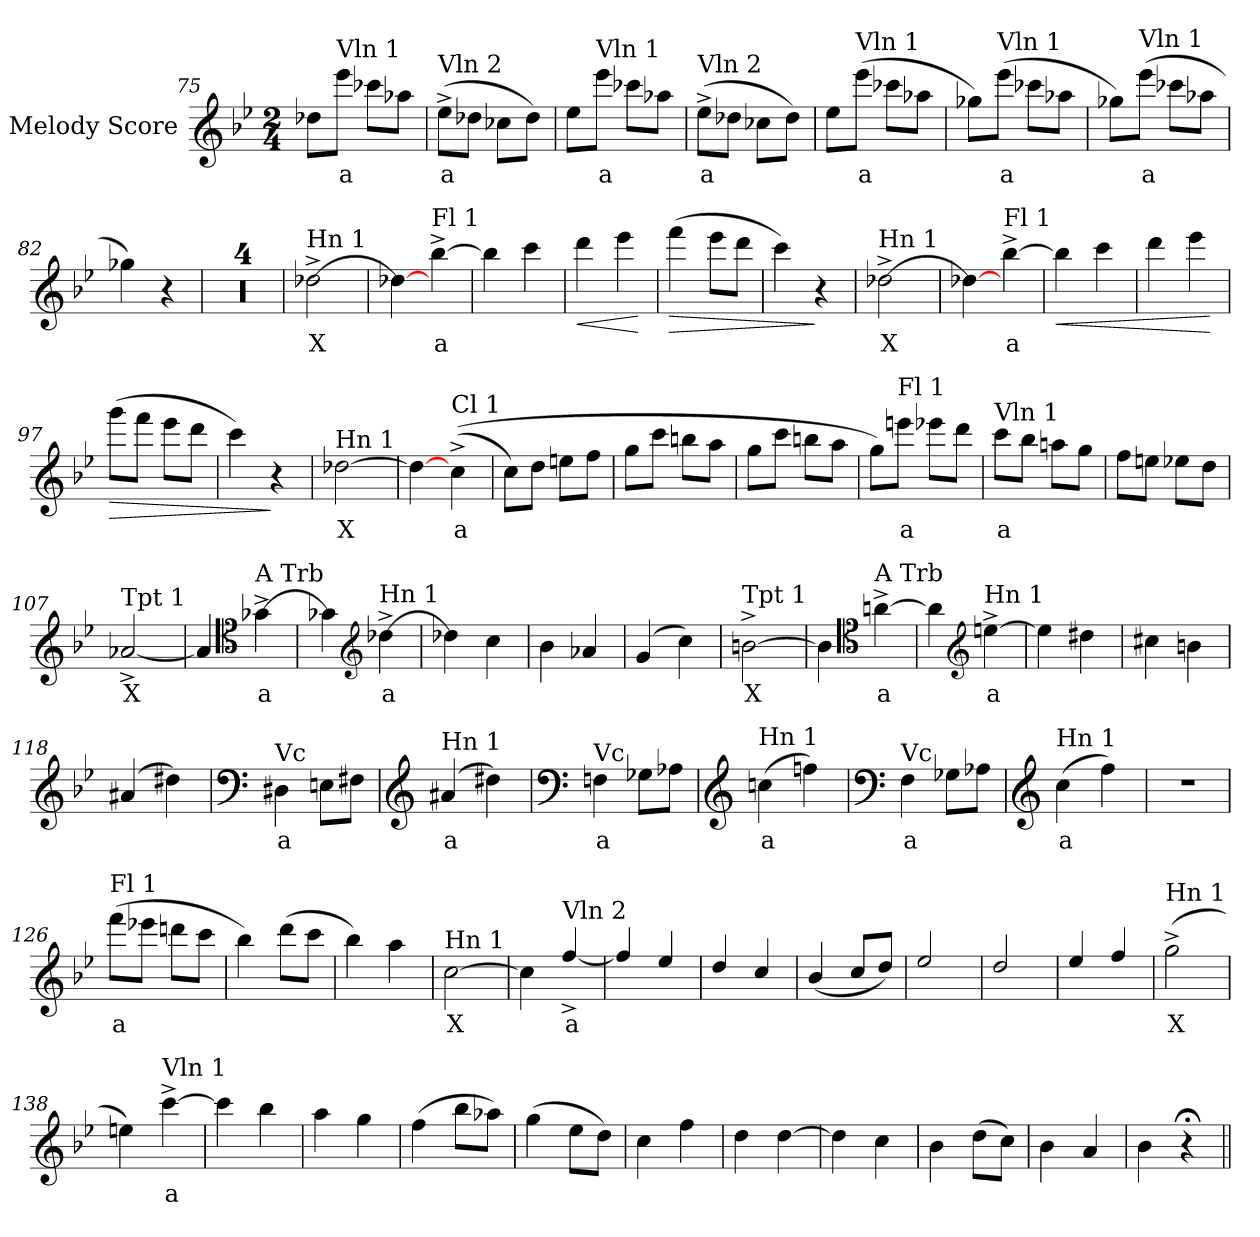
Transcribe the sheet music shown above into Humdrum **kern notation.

**kern	**text	**dynam
*part1	*part1	*part1
*staff1	*staff1	*staff1
*I"Melody Score	*	*
*clefG2	*	*
*k[b-e-]	*	*
*M2/4	*	*
=75	=75	=75
8dd-X\L	.	.
!LO:TX:a:t=Vln 1	!	!
!	!LO:LY:b:color=#FF0000	!
8eee-\J	a	.
8ccc-X\L	.	.
8aa-X\J	.	.
=76	=76	=76
!LO:TX:a:t=Vln 2	!	!
!	!LO:LY:b:color=#FF0000	!
(8ee-^\L	a	.
8dd-X\J	.	.
8cc-X\L	.	.
8dd-\J)	.	.
=77	=77	=77
8ee-\L	.	.
!LO:TX:a:t=Vln 1	!	!
!	!LO:LY:b:color=#FF0000	!
8eee-\J	a	.
8ccc-X\L	.	.
8aa-X\J	.	.
=78	=78	=78
!LO:TX:a:t=Vln 2	!	!
!	!LO:LY:b:color=#FF0000	!
(8ee-^\L	a	.
8dd-X\J	.	.
8cc-X\L	.	.
8dd-\J)	.	.
=79	=79	=79
8ee-\L	.	.
!LO:TX:a:t=Vln 1	!	!
!	!LO:LY:b:color=#FF0000	!
(8eee-\J	a	.
8ccc-X\L	.	.
8aa-X\J	.	.
=80	=80	=80
8gg-X\L)	.	.
!LO:TX:a:t=Vln 1	!	!
!	!LO:LY:b:color=#FF0000	!
(8eee-\J	a	.
8ccc-X\L	.	.
8aa-X\J	.	.
=81	=81	=81
8gg-X\L)	.	.
!LO:TX:a:t=Vln 1	!	!
!	!LO:LY:b:color=#FF0000	!
(8eee-\J	a	.
8ccc-X\L	.	.
8aa-X\J	.	.
=82	=82	=82
4gg-X\)	.	.
4r	.	.
=83	=83	=83
2r	.	.
=84	=84	=84
2r	.	.
=85	=85	=85
2r	.	.
=86	=86	=86
2r	.	.
=87	=87	=87
!LO:TX:a:t=Hn 1	!	!
!	!LO:LY:b:color=#FF0000	!
[2dd-X^\	X	.
=88	=88	=88
4dd-X\_	.	.
!LO:TX:a:t=Fl 1	!	!
!	!LO:LY:b:color=#FF0000	!
[4bb-^>\	a	.
=89	=89	=89
4bb->\]	.	.
4ccc>\	.	.
=90	=90	=90
!	!	!LO:HP:b
4ddd>\	.	<
4eee->\	.	.
.	.	[
=91	=91	=91
!	!	!LO:HP:b
(4fff\	.	>
8eee-\L	.	.
8ddd\J	.	.
=92	=92	=92
4ccc\)	.	.
4r	.	]
=93	=93	=93
!LO:TX:a:t=Hn 1	!	!
!	!LO:LY:b:color=#FF0000	!
[2dd-X^\	X	.
=94	=94	=94
4dd-X\_	.	.
!LO:TX:a:t=Fl 1	!	!
!	!LO:LY:b:color=#FF0000	!
[4bb-^>\	a	.
=95	=95	=95
!	!	!LO:HP:b
4bb->\]	.	<
4ccc>\	.	.
=96	=96	=96
4ddd>\	.	.
4eee->\	.	.
.	.	[
=97	=97	=97
!	!	!LO:HP:b
(8ggg\L	.	>
8fff\J	.	.
8eee-\L	.	.
8ddd\J	.	.
=98	=98	=98
4ccc\)	.	.
4r	.	]
=99	=99	=99
!LO:TX:a:t=Hn 1	!	!
!	!LO:LY:b:color=#FF0000	!
[2dd-X\	X	.
=100	=100	=100
4dd-\_	.	.
!LO:TX:a:t=Cl 1	!	!
!	!LO:LY:b:color=#FF0000	!
((4cc^\	a	.
=101	=101	=101
8cc\L)	.	.
8dd\J	.	.
8ee\L	.	.
8ff\J	.	.
=102	=102	=102
8gg\L	.	.
8ccc\J	.	.
8bb\L	.	.
8aa\J	.	.
=103	=103	=103
8gg\L	.	.
8ccc\J	.	.
8bb\L	.	.
8aa\J	.	.
=104	=104	=104
8gg\L)	.	.
!LO:TX:a:t=Fl 1	!	!
!	!LO:LY:b:color=#FF0000	!
8eeen\J	a	.
8eee-X\L	.	.
8ddd\J	.	.
=105	=105	=105
!LO:TX:a:t=Vln 1	!	!
!	!LO:LY:b:color=#FF0000	!
8ccc\L	a	.
8bb-\J	.	.
8aan\L	.	.
8gg\J	.	.
=106	=106	=106
8ff\L	.	.
8een\J	.	.
8ee-X\L	.	.
8dd\J	.	.
=107	=107	=107
!LO:TX:a:t=Tpt 1	!	!
!	!LO:LY:b:color=#FF0000	!
[2a-X^>/	X	.
=108	=108	=108
4a-/]	.	.
*clefC4	*	*
!LO:TX:a:t=A Trb	!	!
!	!LO:LY:b:color=#FF0000	!
[4g-X^\	a	.
=109	=109	=109
4g-X\]	.	.
*clefG2	*	*
!LO:TX:a:t=Hn 1	!	!
!	!LO:LY:b:color=#FF0000	!
[4dd-X^\	a	.
=110	=110	=110
4dd-X\]	.	.
4cc\	.	.
=111	=111	=111
4b-\	.	.
4a-X/	.	.
=112	=112	=112
(4g/	.	.
4cc\)	.	.
=113	=113	=113
!LO:TX:a:t=Tpt 1	!	!
!	!LO:LY:b:color=#FF0000	!
[2bn^>\	X	.
=114	=114	=114
4b\]	.	.
*clefC4	*	*
!LO:TX:a:t=A Trb	!	!
!	!LO:LY:b:color=#FF0000	!
[4an^\	a	.
=115	=115	=115
4a\]	.	.
*clefG2	*	*
!LO:TX:a:t=Hn 1	!	!
!	!LO:LY:b:color=#FF0000	!
[4een^\	a	.
=116	=116	=116
4ee\]	.	.
4dd#X\	.	.
=117	=117	=117
4cc#X\	.	.
4bn\	.	.
=118	=118	=118
(4a#X/	.	.
4dd#X\)	.	.
=119	=119	=119
*clefF4	*	*
!LO:TX:a:t=Vc	!	!
!	!LO:LY:b:color=#FF0000	!
4D#X\	a	.
8En\L	.	.
8F#X\J	.	.
=120	=120	=120
*clefG2	*	*
!LO:TX:a:t=Hn 1	!	!
!	!LO:LY:b:color=#FF0000	!
(4a#X/	a	.
4dd#X\)	.	.
=121	=121	=121
*clefF4	*	*
!LO:TX:a:t=Vc	!	!
!	!LO:LY:b:color=#FF0000	!
4Fn\	a	.
8G-X\L	.	.
8A-X\J	.	.
=122	=122	=122
*clefG2	*	*
!LO:TX:a:t=Hn 1	!	!
!	!LO:LY:b:color=#FF0000	!
(4ccn\	a	.
4ffn\)	.	.
=123	=123	=123
*clefF4	*	*
!LO:TX:a:t=Vc	!	!
!	!LO:LY:b:color=#FF0000	!
4F\	a	.
8G-X\L	.	.
8A-X\J	.	.
=124	=124	=124
*clefG2	*	*
!LO:TX:a:t=Hn 1	!	!
!	!LO:LY:b:color=#FF0000	!
(4cc\	a	.
4ff\)	.	.
=125	=125	=125
2r	.	.
=126	=126	=126
!LO:TX:a:t=Fl 1	!	!
!	!LO:LY:b:color=#FF0000	!
(8fff\L	a	.
8eee-X\J	.	.
8dddn\L	.	.
8ccc\J	.	.
=127	=127	=127
4bb-\)	.	.
(8ddd\L	.	.
8ccc\J	.	.
=128	=128	=128
4bb-\)	.	.
4aa\	.	.
=129	=129	=129
!LO:TX:a:t=Hn 1	!	!
!	!LO:LY:b:color=#FF0000	!
[2cc\	X	.
=130	=130	=130
4cc\]	.	.
!LO:TX:a:t=Vln 2	!	!
!	!LO:LY:b:color=#FF0000	!
[4ff^/	a	.
=131	=131	=131
4ff/]	.	.
4ee-/	.	.
=132	=132	=132
4dd/	.	.
4cc/	.	.
=133	=133	=133
(4b-/	.	.
8cc/L	.	.
8dd/J)	.	.
=134	=134	=134
2ee-/	.	.
=135	=135	=135
2dd/	.	.
=136	=136	=136
4ee-/	.	.
4ff/	.	.
=137	=137	=137
!LO:TX:a:t=Hn 1	!	!
!	!LO:LY:b:color=#FF0000	!
(2gg^\	X	.
=138	=138	=138
4een\)	.	.
!LO:TX:a:t=Vln 1	!	!
!	!LO:LY:b:color=#FF0000	!
[4ccc^\	a	.
=139	=139	=139
4ccc\]	.	.
4bb-\	.	.
=140	=140	=140
4aa\	.	.
4gg\	.	.
=141	=141	=141
(4ff\	.	.
8bb-\L	.	.
8aa-X\J)	.	.
=142	=142	=142
(4gg\	.	.
8ee-\L	.	.
8dd\J)	.	.
=143	=143	=143
4cc\	.	.
4ff\	.	.
=144	=144	=144
4dd\	.	.
[4dd\	.	.
=145	=145	=145
4dd\]	.	.
4cc\	.	.
=146	=146	=146
4b-\	.	.
(8dd\L	.	.
8cc\J)	.	.
=147	=147	=147
4b-\	.	.
4a/	.	.
=148	=148	=148
4b-\	.	.
4r;<	.	.
=||	=||	=||
*-	*-	*-
